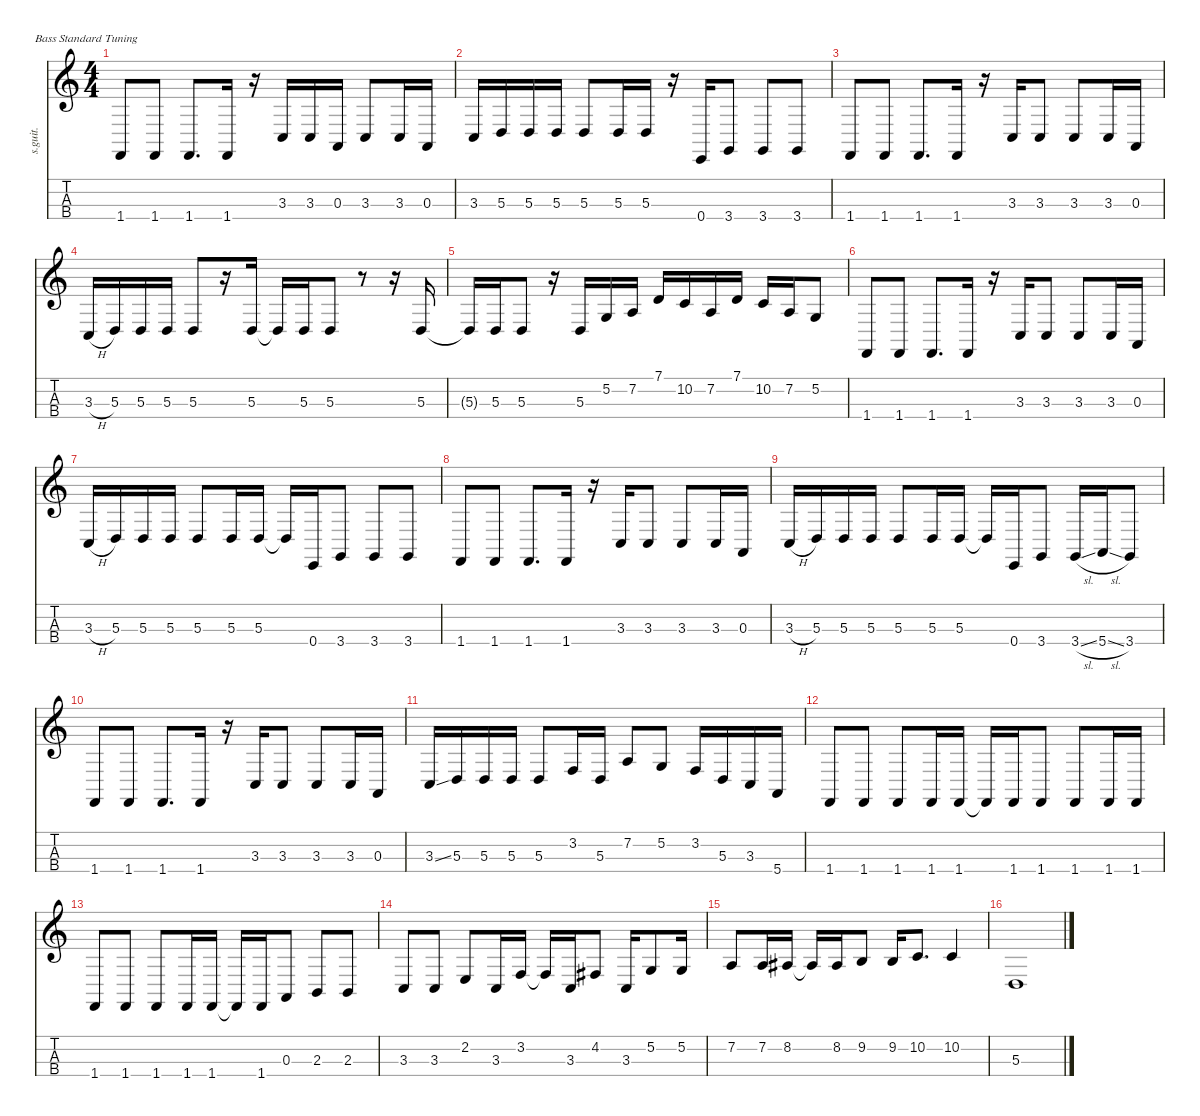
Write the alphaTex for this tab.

\defaultSystemsLayout 4
\hideDynamics
\bracketExtendMode nobrackets
\track ("Flea" "s.guit.") {instrument electricbassfinger}
\staff {score tabs}
\tuning (G2 D2 A1 E1)
\ts (4 4)
\tempo (96 hide)
\clef g2
\ks c
1.4.8{dy f} 1.4.8 1.4.8{d} 1.4.16 r.16 3.3.16 3.3.16 0.3.16 3.3.8 3.3.16 0.3.16 |
3.3.16 5.3.16 5.3.16 5.3.16 5.3.8 5.3.16 5.3.16 r.16 0.4.16 3.4.8 3.4.8 3.4.8 |
1.4.8 1.4.8 1.4.8{d} 1.4.16 r.16 3.3.16 3.3.8 3.3.8 3.3.16 0.3.16 |
3.3{h}.16 5.3.16 5.3.16 5.3.16 5.3.8 r.16 5.3.16 5.3{t}.16 5.3.16 5.3.8 r.8 r.16 5.3.16 |
5.3{t}.16 5.3.16 5.3.8 r.16 5.3.16 5.2.16 7.2.16 7.1.16 10.2.16 7.2.16 7.1.16 10.2.16 7.2.16 5.2.8 |
1.4.8 1.4.8 1.4.8{d} 1.4.16 r.16 3.3.16 3.3.8 3.3.8 3.3.16 0.3.16 |
3.3{h}.16 5.3.16 5.3.16 5.3.16 5.3.8 5.3.16 5.3.16 5.3{t}.16 0.4.16 3.4.8 3.4.8 3.4.8 |
1.4.8 1.4.8 1.4.8{d} 1.4.16 r.16 3.3.16 3.3.8 3.3.8 3.3.16 0.3.16 |
3.3{h}.16 5.3.16 5.3.16 5.3.16 5.3.8 5.3.16 5.3.16 5.3{t}.16 0.4.16 3.4.8 3.4{sl}.16 5.4{sl}.16 3.4.8 |
1.4.8 1.4.8 1.4.8{d} 1.4.16 r.16 3.3.16 3.3.8 3.3.8 3.3.16 0.3.16 |
3.3{ss}.16 5.3.16 5.3.16 5.3.16 5.3.8 3.2.16 5.3.16 7.2.8 5.2.8 3.2.16 5.3.16 3.3.16 5.4.16 |
1.4.8 1.4.8 1.4.8 1.4.16 1.4.16 1.4{t}.16 1.4.16 1.4.8 1.4.8 1.4.16 1.4.16 |
1.4.8 1.4.8 1.4.8 1.4.16 1.4.16 1.4{t}.16 1.4.16 0.3.8 2.3.8 2.3.8 |
3.3.8 3.3.8 2.2.8 3.3.16 3.2.16 3.2{t}.16 3.3.16 4.2{acc #}.8 3.3.16 5.2.8 5.2.16 |
7.2.8 7.2.16 8.2{acc #}.16 8.2{t acc #}.16 8.2{acc #}.16 9.2.8 9.2.16 10.2.8{d} 10.2.4 |
5.3.1
